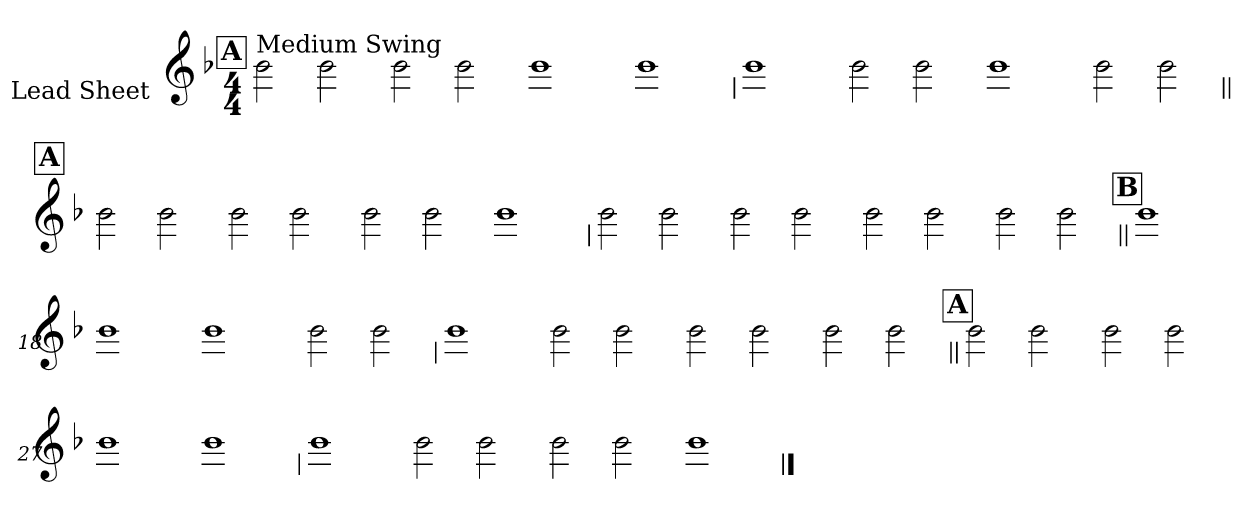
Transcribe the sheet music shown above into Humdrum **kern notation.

**kern
*part1
*staff1
*I"Lead Sheet
*stria0
*clefG2
*k[b-]
*F:
*M4/4
!!LO:REH:place=s1:a:t=A
=1||
!LO:TX:a:t=Medium Swing
2b-
2b-
=2-
2b-
2b-
=3-
1b-
=4-
1b-
!!LO:LB:g=z
=5
1b-
=6-
2b-
2b-
=7-
1b-
=8-
2b-
2b-
!!LO:LB:g=z
!!LO:REH:place=s1:a:t=A
=9||
2b-
2b-
=10-
2b-
2b-
=11-
2b-
2b-
=12-
1b-
!!LO:LB:g=z
=13
2b-
2b-
=14-
2b-
2b-
=15-
2b-
2b-
=16-
2b-
2b-
!!LO:LB:g=z
!!LO:REH:place=s1:a:t=B
=17||
1b-
=18-
1b-
=19-
1b-
=20-
2b-
2b-
!!LO:LB:g=z
=21
1b-
=22-
2b-
2b-
=23-
2b-
2b-
=24-
2b-
2b-
!!LO:LB:g=z
!!LO:REH:place=s1:a:t=A
=25||
2b-
2b-
=26-
2b-
2b-
=27-
1b-
=28-
1b-
!!LO:LB:g=z
=29
1b-
=30-
2b-
2b-
=31-
2b-
2b-
=32-
1b-
==
*-
